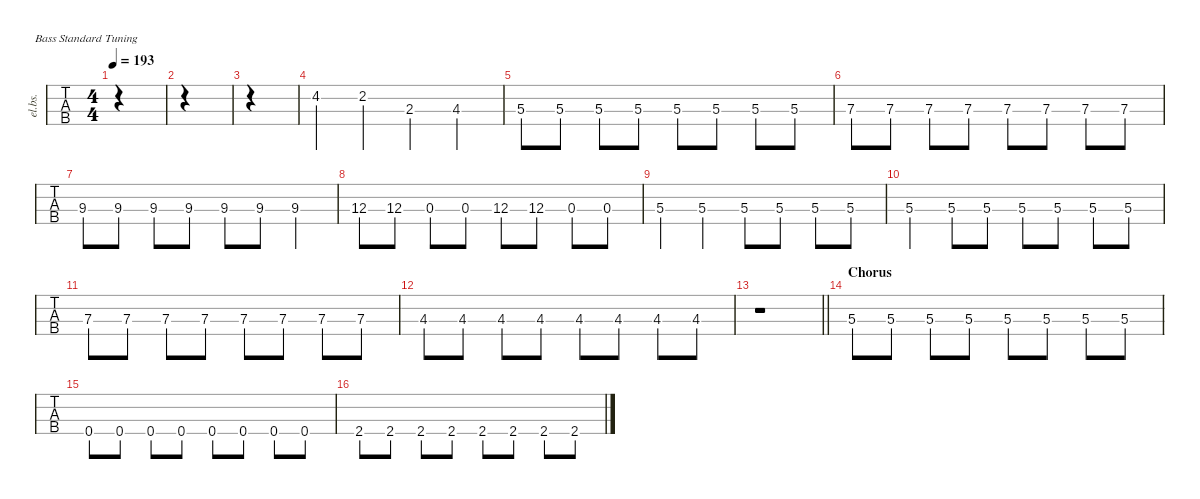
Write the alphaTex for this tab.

\defaultSystemsLayout 4
\hideDynamics
\bracketExtendMode nobrackets
\otherSystemsTrackNameOrientation horizontal
\track ("山田リョウ" "el.bs.") {instrument electricbassfinger}
\staff {tabs}
\tuning (G2 D2 A1 E1)
\ts (4 4)
\tempo 193
\clef f4
\ks a
|
|
|
4.2{acc #}.4 2.2{acc forcenatural}.4 2.3{acc forcenatural}.4 4.3{acc #}.4 |
5.3{acc forcenatural}.8 5.3{acc forcenatural}.8 5.3{acc forcenatural}.8 5.3{acc forcenatural}.8 5.3{acc forcenatural}.8 5.3{acc forcenatural}.8 5.3{acc forcenatural}.8 5.3{acc forcenatural}.8 |
7.3{acc forcenatural}.8 7.3{acc forcenatural}.8 7.3{acc forcenatural}.8 7.3{acc forcenatural}.8 7.3{acc forcenatural}.8 7.3{acc forcenatural}.8 7.3{acc forcenatural}.8 7.3{acc forcenatural}.8 |
9.3{acc #}.8 9.3{acc #}.8 9.3{acc #}.8 9.3{acc #}.8 9.3{acc #}.8 9.3{acc #}.8 9.3{acc #}.4 |
12.3{acc forcenatural}.8 12.3{acc forcenatural}.8 0.3{acc forcenatural}.8 0.3{acc forcenatural}.8 12.3{acc forcenatural}.8 12.3{acc forcenatural}.8 0.3{acc forcenatural}.8 0.3{acc forcenatural}.8 |
5.3{acc forcenatural}.4 5.3{acc forcenatural}.4 5.3{acc forcenatural}.8 5.3{acc forcenatural}.8 5.3{acc forcenatural}.8 5.3{acc forcenatural}.8 |
5.3{acc forcenatural}.4 5.3{acc forcenatural}.8 5.3{acc forcenatural}.8 5.3{acc forcenatural}.8 5.3{acc forcenatural}.8 5.3{acc forcenatural}.8 5.3{acc forcenatural}.8 |
7.3{acc forcenatural}.8 7.3{acc forcenatural}.8 7.3{acc forcenatural}.8 7.3{acc forcenatural}.8 7.3{acc forcenatural}.8 7.3{acc forcenatural}.8 7.3{acc forcenatural}.8 7.3{acc forcenatural}.8 |
4.3{acc #}.8 4.3{acc #}.8 4.3{acc #}.8 4.3{acc #}.8 4.3{acc #}.8 4.3{acc #}.8 4.3{acc #}.8 4.3{acc #}.8 |
\barLineRight lightlight
r.1 |
\section ("" "Chorus")
5.3{acc forcenatural}.8 5.3{acc forcenatural}.8 5.3{acc forcenatural}.8 5.3{acc forcenatural}.8 5.3{acc forcenatural}.8 5.3{acc forcenatural}.8 5.3{acc forcenatural}.8 5.3{acc forcenatural}.8 |
0.4{acc forcenatural}.8 0.4{acc forcenatural}.8 0.4{acc forcenatural}.8 0.4{acc forcenatural}.8 0.4{acc forcenatural}.8 0.4{acc forcenatural}.8 0.4{acc forcenatural}.8 0.4{acc forcenatural}.8 |
2.4{acc #}.8 2.4{acc #}.8 2.4{acc #}.8 2.4{acc #}.8 2.4{acc #}.8 2.4{acc #}.8 2.4{acc #}.8 2.4{acc #}.8
